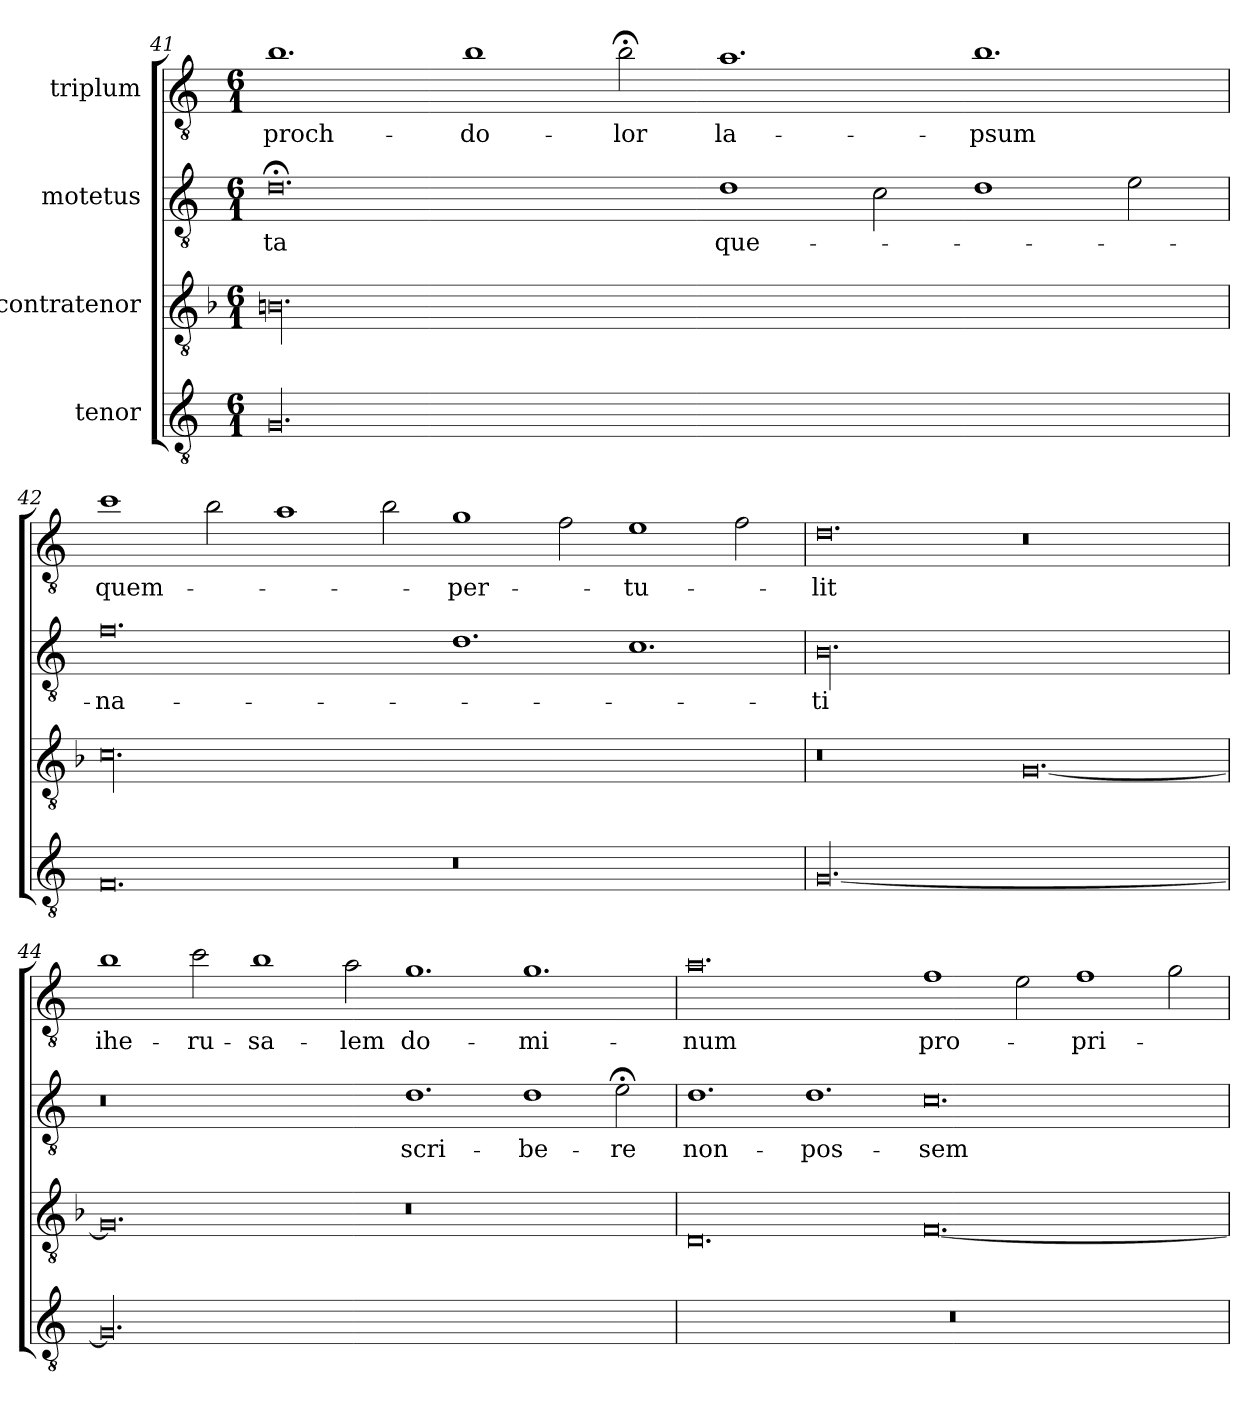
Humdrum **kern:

**kern	**kern	**kern	**text	**kern	**text
*part4	*part3	*part2	*part2	*part1	*part1
*staff4	*staff3	*staff2	*staff2	*staff1	*staff1
*I"tenor	*I"contratenor	*I"motetus	*	*I"triplum	*
!!LO:PB:g=z
*clefGv2	*clefGv2	*clefGv2	*	*clefGv2	*
*k[]	*k[b-]	*k[]	*	*k[]	*
*C:	*F:	*C:	*	*C:	*
*M6/1	*M6/1	*M6/1	*	*M6/1	*
=41	=41	=41	=41	=41	=41
00.G/	00.Bn\	0.d;<\	-ta	1.b\	proch-
.	.	.	.	1b\	do-
.	.	.	.	2b;<\	-lor
.	.	1d\	que-	1.a\	la-
.	.	2c\	.	.	.
.	.	1d\	.	1.b\	-psum
.	.	2e\	.	.	.
=42	=42	=42	=42	=42	=42
0.F/	00.c\	0.f\	na-	1cc\	quem-
.	.	.	.	2b\	.
.	.	.	.	1a\	.
.	.	.	.	2b\	.
0.r	.	1.d\	.	1g\	per-
.	.	.	.	2f\	.
.	.	1.c\	.	1e\	-tu-
.	.	.	.	2f\	.
=43	=43	=43	=43	=43	=43
[00.G/	0.r	00.B\	-ti	0.d\	-lit
.	[0.G/	.	.	0.r	.
!!LO:LB:g=z
=44	=44	=44	=44	=44	=44
00.G/]	0.G/]	0.r	.	1b\	ihe-
.	.	.	.	2cc\	-ru-
.	.	.	.	1b\	-sa-
.	.	.	.	2a\	-lem
.	0.r	1.d\	scri-	1.g\	do-
.	.	1d\	-be-	1.g\	-mi-
.	.	2e;<\	-re	.	.
=45	=45	=45	=45	=45	=45
00.r	0.D/	1.d\	non-	0.a\	-num
.	.	1.d\	pos-	.	.
.	[0.F/	0.c\	-sem	1f\	pro-
.	.	.	.	2e\	.
.	.	.	.	1f\	-pri-
.	.	.	.	2g\	.
=	=	=	=	=	=
*-	*-	*-	*-	*-	*-
